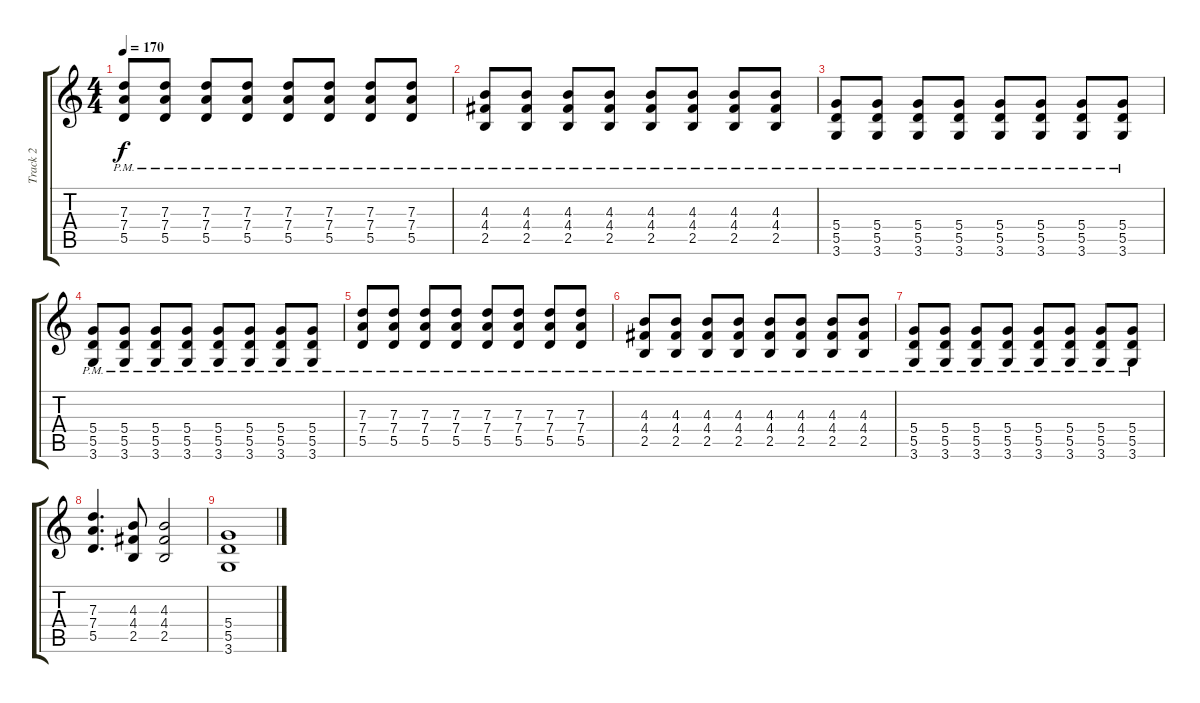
\track ("Track 2" "Track 2") {instrument distortionguitar}
\staff {score tabs}
\tuning (E4 B3 G3 D3 A2 E2) {hide}
\ts (4 4)
\tempo 170
\clef g2
\ks c
(7.3{pm} 7.4{pm} 5.5{pm}).8{dy f} (7.3{pm} 7.4{pm} 5.5{pm}).8 (7.3{pm} 7.4{pm} 5.5{pm}).8 (7.3{pm} 7.4{pm} 5.5{pm}).8 (7.3{pm} 7.4{pm} 5.5{pm}).8 (7.3{pm} 7.4{pm} 5.5{pm}).8 (7.3{pm} 7.4{pm} 5.5{pm}).8 (7.3{pm} 7.4{pm} 5.5{pm}).8 |
(4.3{pm} 4.4{pm} 2.5{pm}).8 (4.3{pm} 4.4{pm} 2.5{pm}).8 (4.3{pm} 4.4{pm} 2.5{pm}).8 (4.3{pm} 4.4{pm} 2.5{pm}).8 (4.3{pm} 4.4{pm} 2.5{pm}).8 (4.3{pm} 4.4{pm} 2.5{pm}).8 (4.3{pm} 4.4{pm} 2.5{pm}).8 (4.3{pm} 4.4{pm} 2.5{pm}).8 |
(5.4{pm} 5.5{pm} 3.6{pm}).8 (5.4{pm} 5.5{pm} 3.6{pm}).8 (5.4{pm} 5.5{pm} 3.6{pm}).8 (5.4{pm} 5.5{pm} 3.6{pm}).8 (5.4{pm} 5.5{pm} 3.6{pm}).8 (5.4{pm} 5.5{pm} 3.6{pm}).8 (5.4{pm} 5.5{pm} 3.6{pm}).8 (5.4{pm} 5.5{pm} 3.6{pm}).8 |
(5.4{pm} 5.5{pm} 3.6{pm}).8 (5.4{pm} 5.5{pm} 3.6{pm}).8 (5.4{pm} 5.5{pm} 3.6{pm}).8 (5.4{pm} 5.5{pm} 3.6{pm}).8 (5.4{pm} 5.5{pm} 3.6{pm}).8 (5.4{pm} 5.5{pm} 3.6{pm}).8 (5.4{pm} 5.5{pm} 3.6{pm}).8 (5.4{pm} 5.5{pm} 3.6{pm}).8 |
(7.3{pm} 7.4{pm} 5.5{pm}).8 (7.3{pm} 7.4{pm} 5.5{pm}).8 (7.3{pm} 7.4{pm} 5.5{pm}).8 (7.3{pm} 7.4{pm} 5.5{pm}).8 (7.3{pm} 7.4{pm} 5.5{pm}).8 (7.3{pm} 7.4{pm} 5.5{pm}).8 (7.3{pm} 7.4{pm} 5.5{pm}).8 (7.3{pm} 7.4{pm} 5.5{pm}).8 |
(4.3{pm} 4.4{pm} 2.5{pm}).8 (4.3{pm} 4.4{pm} 2.5{pm}).8 (4.3{pm} 4.4{pm} 2.5{pm}).8 (4.3{pm} 4.4{pm} 2.5{pm}).8 (4.3{pm} 4.4{pm} 2.5{pm}).8 (4.3{pm} 4.4{pm} 2.5{pm}).8 (4.3{pm} 4.4{pm} 2.5{pm}).8 (4.3{pm} 4.4{pm} 2.5{pm}).8 |
(5.4{pm} 5.5{pm} 3.6{pm}).8 (5.4{pm} 5.5{pm} 3.6{pm}).8 (5.4{pm} 5.5{pm} 3.6{pm}).8 (5.4{pm} 5.5{pm} 3.6{pm}).8 (5.4{pm} 5.5{pm} 3.6{pm}).8 (5.4{pm} 5.5{pm} 3.6{pm}).8 (5.4{pm} 5.5{pm} 3.6{pm}).8 (5.4{pm} 5.5{pm} 3.6{pm}).8 |
(7.3 7.4 5.5).4{d} (4.3 4.4 2.5).8 (4.3 4.4 2.5).2 |
(5.4 5.5 3.6).1
